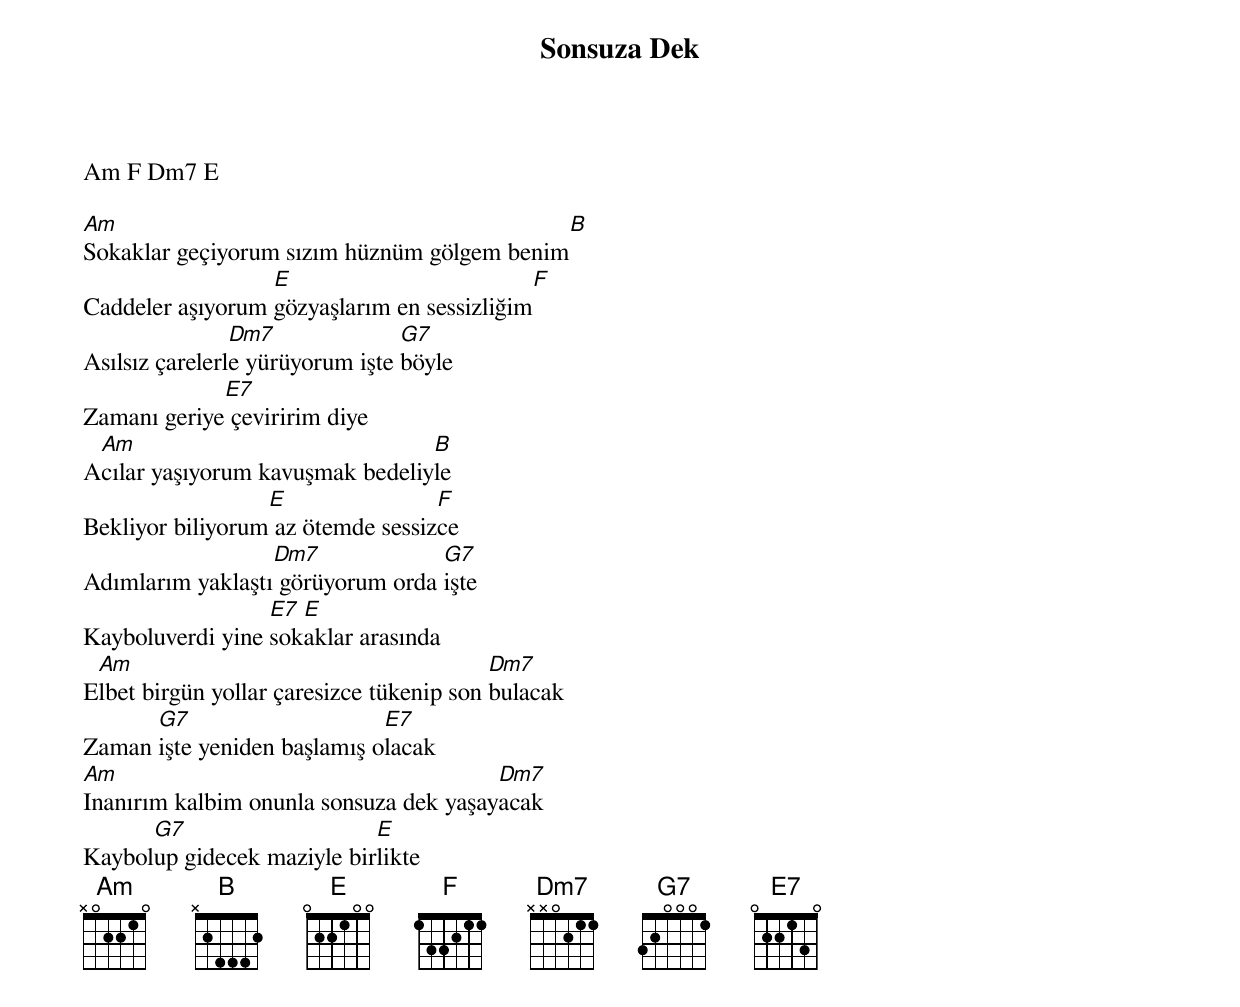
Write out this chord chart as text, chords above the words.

{title: Sonsuza Dek}
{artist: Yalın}

Am F Dm7 E

Am                                           B
Sokaklar geçiyorum sızım hüznüm gölgem benim
                  E                         F
Caddeler aşıyorum gözyaşlarım en sessizliğim
                Dm7              G7
Asılsız çarelerle yürüyorum işte böyle
             E7
Zamanı geriye çeviririm diye
 Am                              B
Acılar yaşıyorum kavuşmak bedeliyle
                  E                F
Bekliyor biliyorum az ötemde sessizce
                  Dm7             G7
Adımlarım yaklaştı görüyorum orda işte
                  E7 E
Kayboluverdi yine sokaklar arasında
 Am                                       Dm7
Elbet birgün yollar çaresizce tükenip son bulacak
      G7                     E7
Zaman işte yeniden başlamış olacak
Am                                       Dm7
İnanırım kalbim onunla sonsuza dek yaşayacak
      G7                    E
Kaybolup gidecek maziyle birlikte
